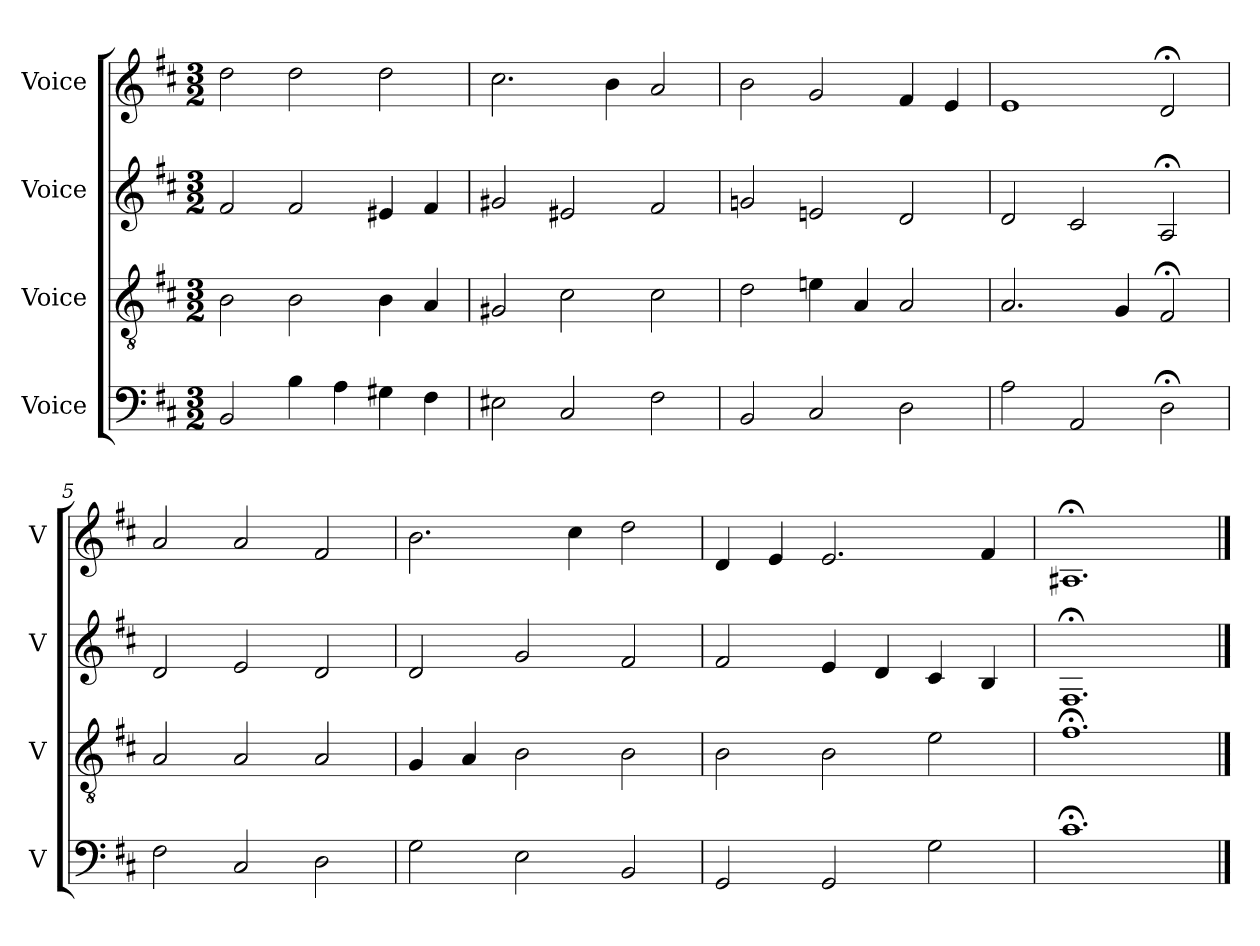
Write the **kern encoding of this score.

**kern	**kern	**kern	**kern
*part4	*part3	*part2	*part1
*staff4	*staff3	*staff2	*staff1
*I"Voice	*I"Voice	*I"Voice	*I"Voice
*I'V	*I'V	*I'V	*I'V
*clefF4	*clefGv2	*clefG2	*clefG2
*k[f#c#]	*k[f#c#]	*k[f#c#]	*k[f#c#]
*M3/2	*M3/2	*M3/2	*M3/2
*MM100	*MM100	*MM100	*MM100
=1	=1	=1	=1
2BB/	2B\	2f#/	2dd\
4B\	2B\	2f#/	2dd\
4A\	.	.	.
4G#X\	4B\	4e#X/	2dd\
4F#\	4A/	4f#/	.
=2	=2	=2	=2
2E#X\	2G#X/	2g#X/	2.cc#\
2C#/	2c#\	2e#X/	.
.	.	.	4b\
2F#\	2c#\	2f#/	2a/
=3	=3	=3	=3
2BB/	2d\	2gn/	2b\
2C#/	4en\	2en/	2g/
.	4A/	.	.
2D\	2A/	2d/	4f#/
.	.	.	4e/
=4	=4	=4	=4
2A\	2.A/	2d/	1e
2AA/	.	2c#/	.
.	4G/	.	.
2D;\	2F#;/	2A;/	2d;/
!!LO:LB:g=z
=5	=5	=5	=5
2F#\	2A/	2d/	2a/
2C#/	2A/	2e/	2a/
2D\	2A/	2d/	2f#/
=6	=6	=6	=6
2G\	4G/	2d/	2.b\
.	4A/	.	.
2E\	2B\	2g/	.
.	.	.	4cc#\
2BB/	2B\	2f#/	2dd\
=7	=7	=7	=7
2GG/	2B\	2f#/	4d/
.	.	.	4e/
2GG/	2B\	4e/	2.e/
.	.	4d/	.
2G\	2e\	4c#/	.
.	.	4B/	4f#/
=8	=8	=8	=8
1.c#;	1.f#;	1.F#;	1.A#X;
==	==	==	==
*-	*-	*-	*-
